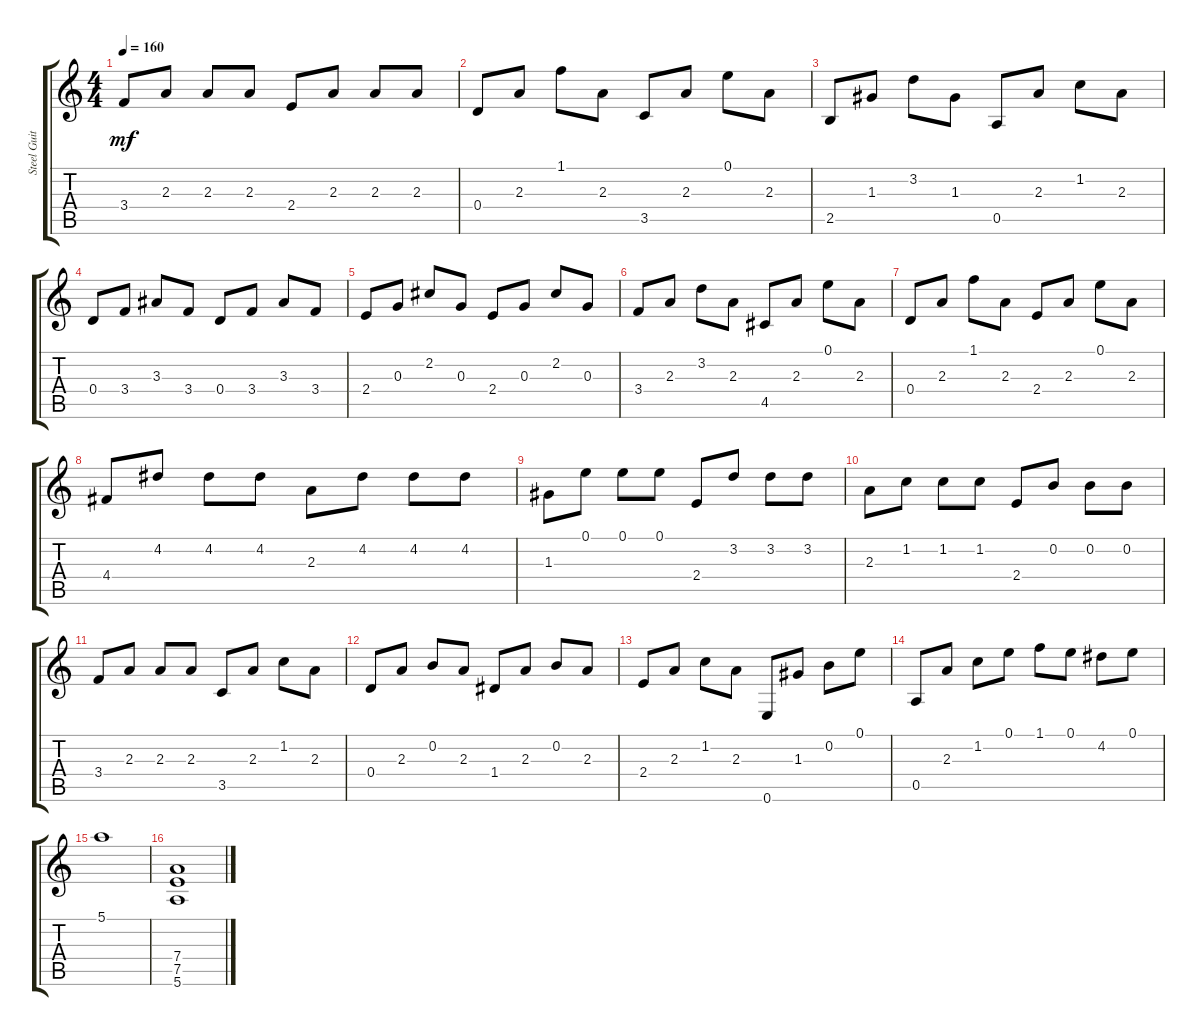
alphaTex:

\track ("Steel Guitar" "Steel Guit") {instrument acousticguitarsteel}
\staff {score tabs}
\tuning (E4 B3 G3 D3 A2 E2) {hide}
\ts (4 4)
\tempo 160
\clef g2
\ks c
3.4.8{dy mf} 2.3.8 2.3.8 2.3.8 2.4.8 2.3.8 2.3.8 2.3.8 |
0.4.8 2.3.8 1.1.8 2.3.8 3.5.8 2.3.8 0.1.8 2.3.8 |
2.5.8 1.3.8 3.2.8 1.3.8 0.5.8 2.3.8 1.2.8 2.3.8 |
0.4.8 3.4.8 3.3.8 3.4.8 0.4.8 3.4.8 3.3.8 3.4.8 |
2.4.8 0.3.8 2.2.8 0.3.8 2.4.8 0.3.8 2.2.8 0.3.8 |
3.4.8 2.3.8 3.2.8 2.3.8 4.5.8 2.3.8 0.1.8 2.3.8 |
0.4.8 2.3.8 1.1.8 2.3.8 2.4.8 2.3.8 0.1.8 2.3.8 |
4.4.8 4.2.8 4.2.8 4.2.8 2.3.8 4.2.8 4.2.8 4.2.8 |
1.3.8 0.1.8 0.1.8 0.1.8 2.4.8 3.2.8 3.2.8 3.2.8 |
2.3.8 1.2.8 1.2.8 1.2.8 2.4.8 0.2.8 0.2.8 0.2.8 |
3.4.8 2.3.8 2.3.8 2.3.8 3.5.8 2.3.8 1.2.8 2.3.8 |
0.4.8 2.3.8 0.2.8 2.3.8 1.4.8 2.3.8 0.2.8 2.3.8 |
2.4.8 2.3.8 1.2.8 2.3.8 0.6.8 1.3.8 0.2.8 0.1.8 |
0.5.8 2.3.8 1.2.8 0.1.8 1.1.8 0.1.8 4.2.8 0.1.8 |
5.1.1 |
(7.4 7.5 5.6).1
